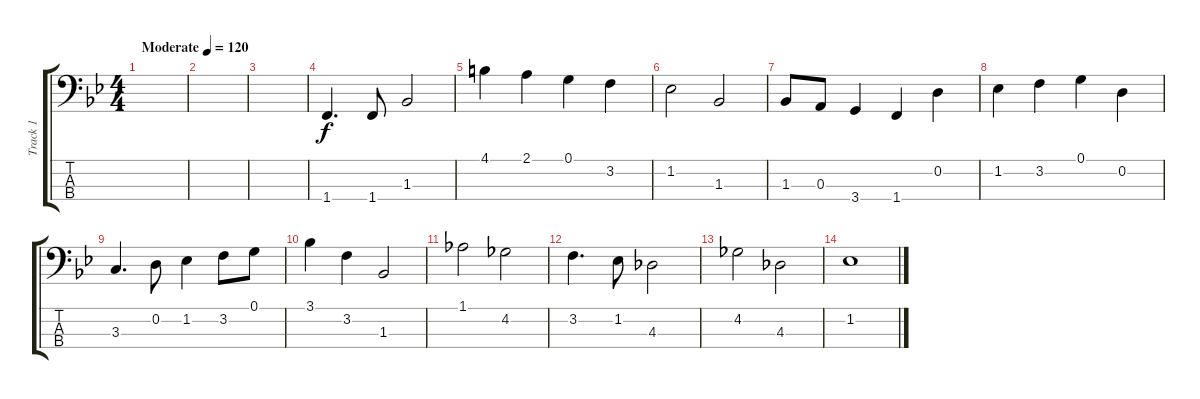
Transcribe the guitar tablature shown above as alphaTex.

\track ("Track 1" "Track 1") {instrument electricbassfinger}
\staff {score tabs}
\tuning (G2 D2 A1 E1) {hide}
\ts (4 4)
\tempo (120 "Moderate")
\clef f4
\ks bb
|
|
|
1.4.4{d} 1.4.8 1.3.2 |
4.1.4 2.1.4 0.1.4 3.2.4 |
1.2.2 1.3.2 |
1.3.8 0.3.8 3.4.4 1.4.4 0.2.4 |
1.2.4 3.2.4 0.1.4 0.2.4 |
3.3.4{d} 0.2.8 1.2.4 3.2.8 0.1.8 |
3.1.4 3.2.4 1.3.2 |
1.1.2 4.2.2 |
3.2.4{d} 1.2.8 4.3.2 |
4.2.2 4.3.2 |
1.2.1
